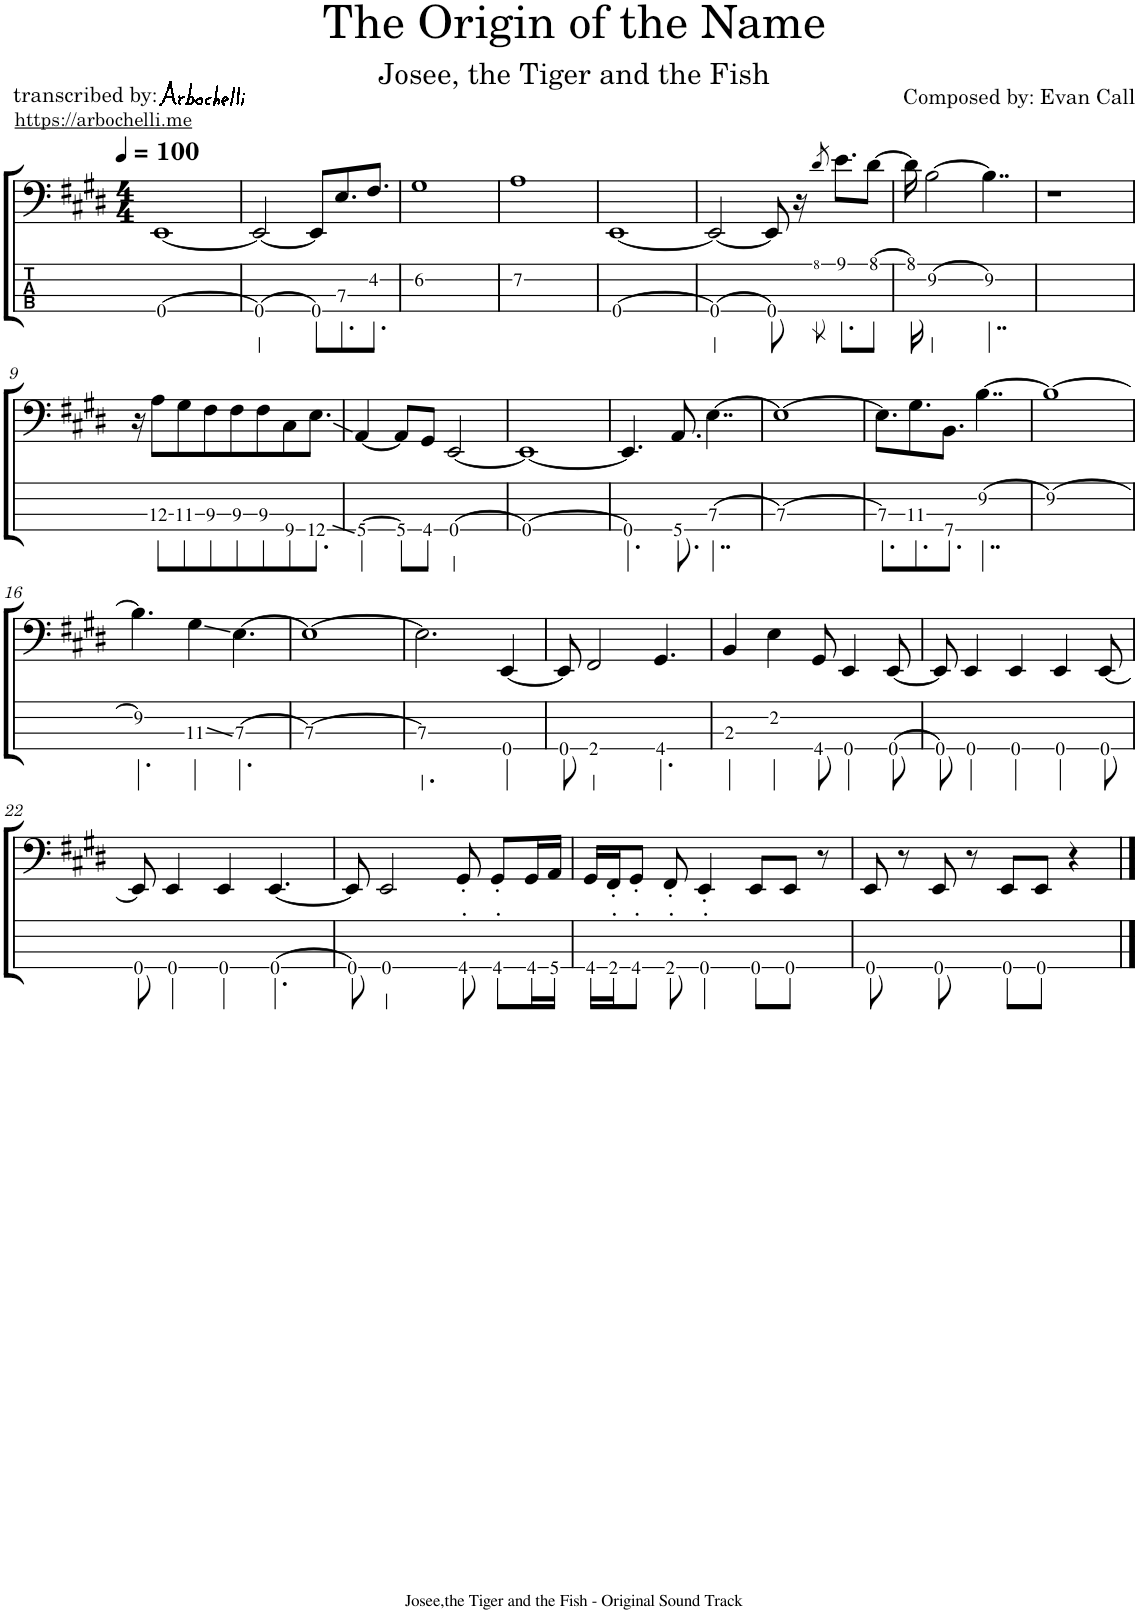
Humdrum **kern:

**kern	**kern
*part1	*part1
*staff2	*staff1
*I"Bass Guitar	*
*I'B. Guit.	*
*stria4	*
*	*clefF4
*Trd7c12	*Trd7c12
*k[f#c#g#d#]	*k[f#c#g#d#]
*M4/4	*M4/4
*MM100	*MM100
=1	=1
[1EE	[1EE
=2	=2
2EE\_	2EE/_
8EE\L]	8EE/L]
8.E\	8.E/
8.F#\J	8.F#/J
=3	=3
1G#	1G#
=4	=4
1A	1A
=5	=5
[1EE	[1EE
=6	=6
2EE\_	2EE/_
8EE\]	8EE/]
16r	16r
8qd#\	8qd#/
8.e\L	8.e\L
[8d#\J	[8d#\J
=7	=7
16d#\]	16d#\]
[2B\	[2B\
4..B\]	4..B\]
=8	=8
1r	1r
!!LO:LB:g=z
=9	=9
16r	16r
8A\L	8A\L
8G#\	8G#\
8F#\	8F#\
8F#\	8F#\
8F#\	8F#\
8C#\	8C#\
8.E\J	8.E\J
=10	=10
[4AA\	[4AA/
8AA\L]	8AA/L]
8GG#\J	8GG#/J
[2EE\	[2EE/
=11	=11
1EE_	1EE_
=12	=12
4.EE\]	4.EE/]
8.AA\	8.AA/
[4..E\	[4..E\
=13	=13
1E_	1E_
=14	=14
8.E\L]	8.E\L]
8.G#\	8.G#\
8.BB\J	8.BB\J
[4..B\	[4..B\
=15	=15
1B_	1B_
!!LO:LB:g=z
=16	=16
4.B\]	4.B\]
4G#\	4G#\
[4.E\	[4.E\
=17	=17
1E_	1E_
=18	=18
2.E\]	2.E\]
4EE\	[4EE/
=19	=19
8EE\	8EE/]
2FF#\	2FF#/
4.GG#\	4.GG#/
=20	=20
4BB\	4BB/
4E\	4E\
8GG#\	8GG#/
4EE\	4EE/
[8EE\	[8EE/
=21	=21
8EE\]	8EE/]
4EE\	4EE/
4EE\	4EE/
4EE\	4EE/
8EE\	[8EE/
!!LO:LB:g=z
=22	=22
8EE\	8EE/]
4EE\	4EE/
4EE\	4EE/
[4.EE\	[4.EE/
=23	=23
8EE\]	8EE/]
2EE\	2EE/
8GG#'\	8GG#'/
8GG#'\L	8GG#'/L
16GG#\L	16GG#/L
16AA\JJ	16AA/JJ
=24	=24
16GG#\LL	16GG#/LL
16FF#'\J	16FF#'/J
8GG#'\J	8GG#'/J
8FF#'\	8FF#'/
4EE'\	4EE'/
8EE\L	8EE/L
8EE\J	8EE/J
8r	8r
=25	=25
8EE\	8EE/
8r	8r
8EE\	8EE/
8r	8r
8EE\L	8EE/L
8EE\J	8EE/J
4r	4r
==	==
*-	*-
